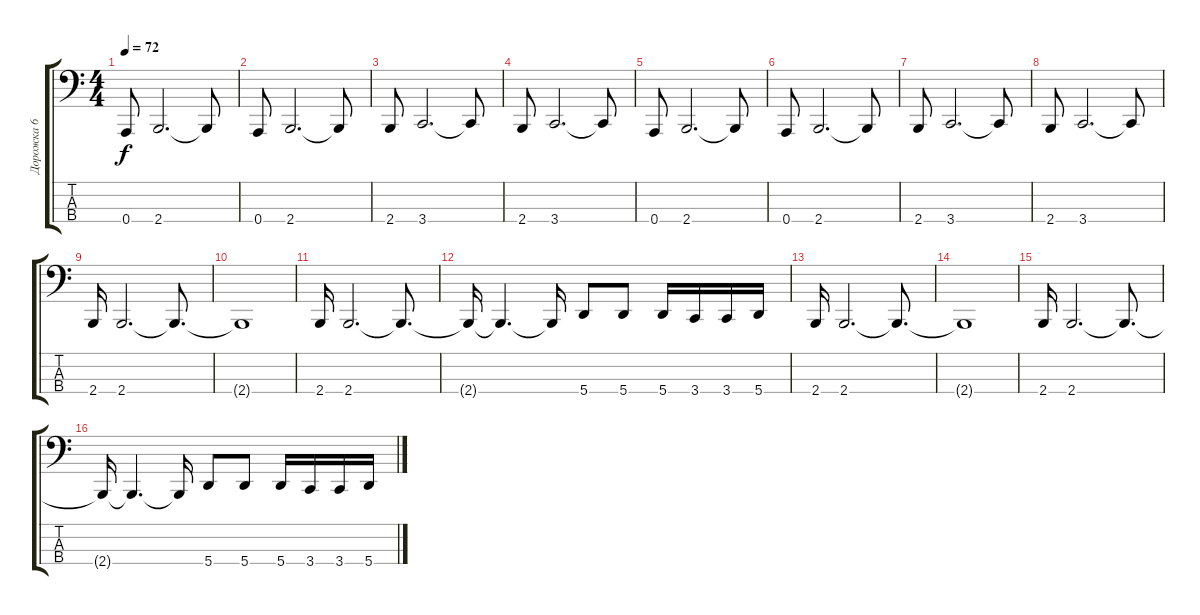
\track ("Дорожка 6" "Дорожка 6") {instrument electricbassfinger}
\staff {score tabs}
\tuning (D2 A1 E1 A0) {hide}
\ts (4 4)
\tempo 72
\clef f4
\ks c
0.4.8{dy f} 2.4.2{d} 2.4{t}.8 |
0.4.8 2.4.2{d} 2.4{t}.8 |
2.4.8 3.4.2{d} 3.4{t}.8 |
2.4.8 3.4.2{d} 3.4{t}.8 |
0.4.8 2.4.2{d} 2.4{t}.8 |
0.4.8 2.4.2{d} 2.4{t}.8 |
2.4.8 3.4.2{d} 3.4{t}.8 |
2.4.8 3.4.2{d} 3.4{t}.8 |
2.4.16 2.4.2{d} 2.4{t}.8{d} |
2.4{t}.1 |
2.4.16 2.4.2{d} 2.4{t}.8{d} |
2.4{t}.16 2.4{t}.4{d} 2.4{t}.16 5.4.8 5.4.8 5.4.16 3.4.16 3.4.16 5.4.16 |
2.4.16 2.4.2{d} 2.4{t}.8{d} |
2.4{t}.1 |
2.4.16 2.4.2{d} 2.4{t}.8{d} |
2.4{t}.16 2.4{t}.4{d} 2.4{t}.16 5.4.8 5.4.8 5.4.16 3.4.16 3.4.16 5.4.16
